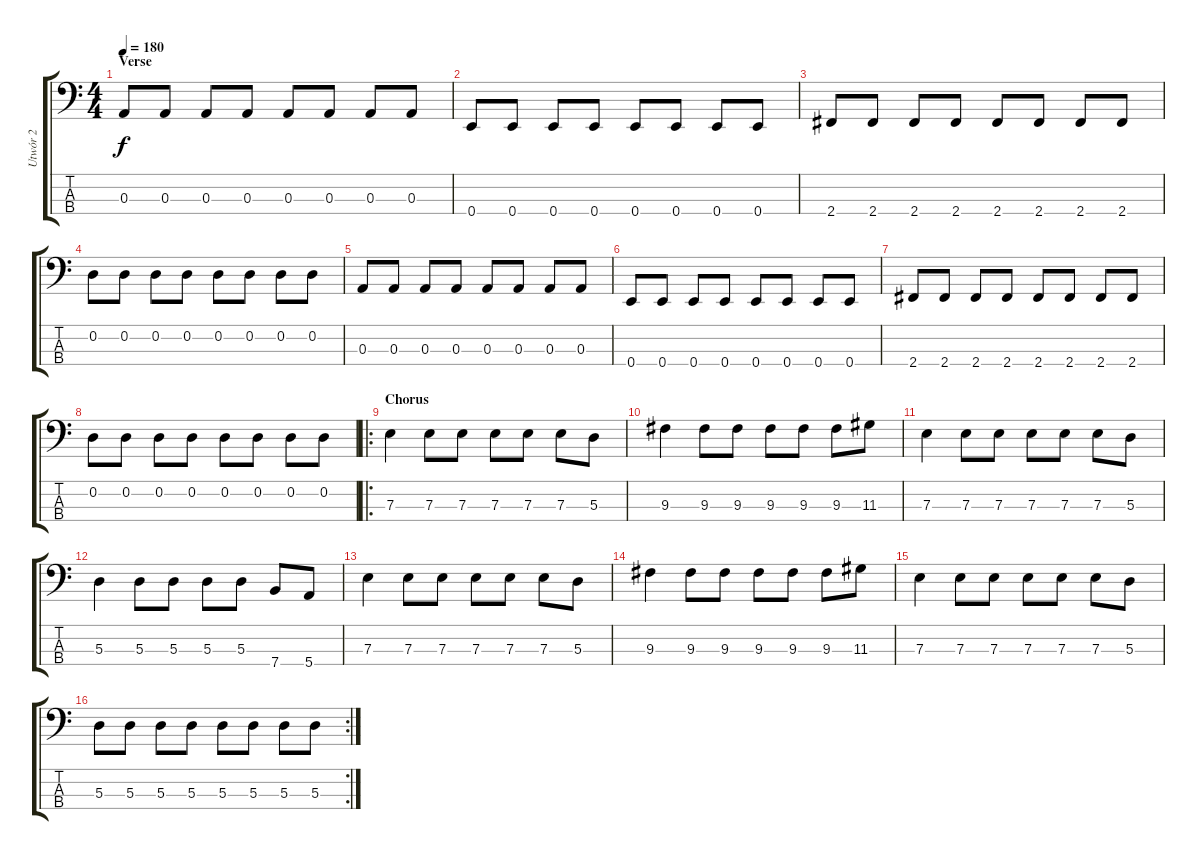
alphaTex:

\track ("Utwór 2" "Utwór 2") {instrument electricbasspick}
\staff {score tabs}
\tuning (G2 D2 A1 E1) {hide}
\ts (4 4)
\section ("" "Verse")
\tempo 180
\clef f4
\ks c
0.3.8{dy f} 0.3.8 0.3.8 0.3.8 0.3.8 0.3.8 0.3.8 0.3.8 |
0.4.8 0.4.8 0.4.8 0.4.8 0.4.8 0.4.8 0.4.8 0.4.8 |
2.4.8 2.4.8 2.4.8 2.4.8 2.4.8 2.4.8 2.4.8 2.4.8 |
0.2.8 0.2.8 0.2.8 0.2.8 0.2.8 0.2.8 0.2.8 0.2.8 |
0.3.8 0.3.8 0.3.8 0.3.8 0.3.8 0.3.8 0.3.8 0.3.8 |
0.4.8 0.4.8 0.4.8 0.4.8 0.4.8 0.4.8 0.4.8 0.4.8 |
2.4.8 2.4.8 2.4.8 2.4.8 2.4.8 2.4.8 2.4.8 2.4.8 |
0.2.8 0.2.8 0.2.8 0.2.8 0.2.8 0.2.8 0.2.8 0.2.8 |
\ro
\section ("" "Chorus")
7.3.4 7.3.8 7.3.8 7.3.8 7.3.8 7.3.8 5.3.8 |
9.3.4 9.3.8 9.3.8 9.3.8 9.3.8 9.3.8 11.3.8 |
7.3.4 7.3.8 7.3.8 7.3.8 7.3.8 7.3.8 5.3.8 |
5.3.4 5.3.8 5.3.8 5.3.8 5.3.8 7.4.8 5.4.8 |
7.3.4 7.3.8 7.3.8 7.3.8 7.3.8 7.3.8 5.3.8 |
9.3.4 9.3.8 9.3.8 9.3.8 9.3.8 9.3.8 11.3.8 |
7.3.4 7.3.8 7.3.8 7.3.8 7.3.8 7.3.8 5.3.8 |
\rc 2
5.3.8 5.3.8 5.3.8 5.3.8 5.3.8 5.3.8 5.3.8 5.3.8
